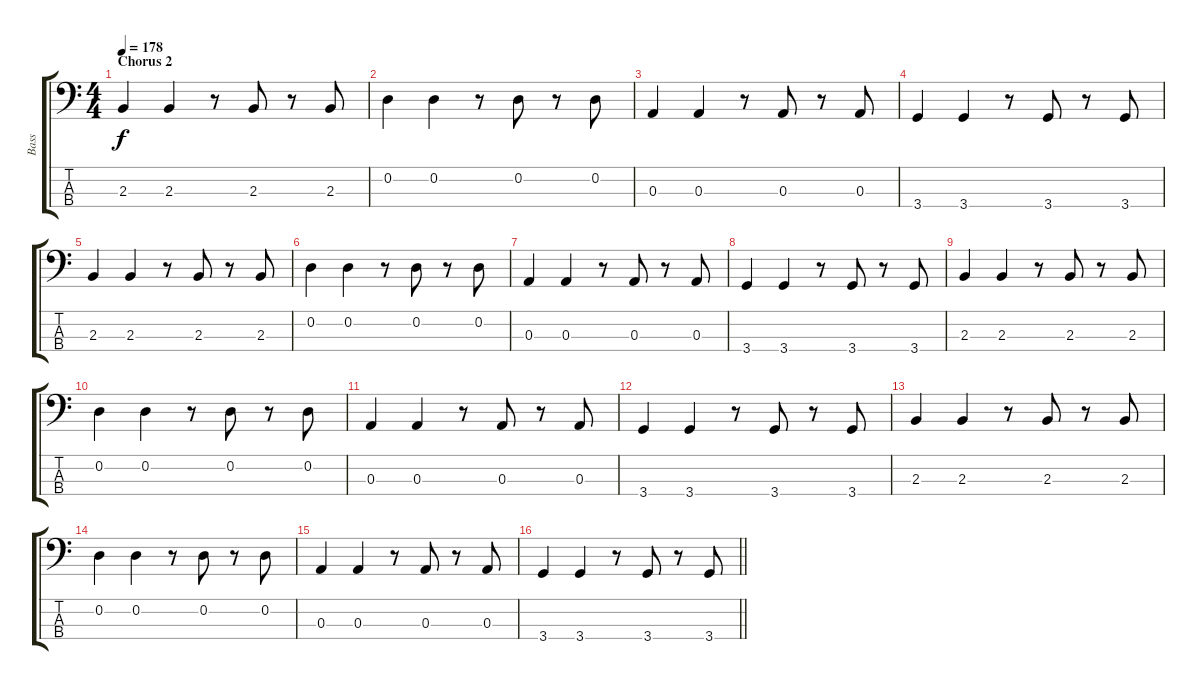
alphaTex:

\track ("Bass" "Bass") {instrument electricbassfinger}
\staff {score tabs}
\tuning (G2 D2 A1 E1) {hide}
\ts (4 4)
\section ("" "Chorus 2")
\tempo 178
\clef f4
\ks c
2.3.4{dy f} 2.3.4 r.8 2.3.8 r.8 2.3.8 |
0.2.4 0.2.4 r.8 0.2.8 r.8 0.2.8 |
0.3.4 0.3.4 r.8 0.3.8 r.8 0.3.8 |
3.4.4 3.4.4 r.8 3.4.8 r.8 3.4.8 |
2.3.4 2.3.4 r.8 2.3.8 r.8 2.3.8 |
0.2.4 0.2.4 r.8 0.2.8 r.8 0.2.8 |
0.3.4 0.3.4 r.8 0.3.8 r.8 0.3.8 |
3.4.4 3.4.4 r.8 3.4.8 r.8 3.4.8 |
2.3.4 2.3.4 r.8 2.3.8 r.8 2.3.8 |
0.2.4 0.2.4 r.8 0.2.8 r.8 0.2.8 |
0.3.4 0.3.4 r.8 0.3.8 r.8 0.3.8 |
3.4.4 3.4.4 r.8 3.4.8 r.8 3.4.8 |
2.3.4 2.3.4 r.8 2.3.8 r.8 2.3.8 |
0.2.4 0.2.4 r.8 0.2.8 r.8 0.2.8 |
0.3.4 0.3.4 r.8 0.3.8 r.8 0.3.8 |
\barLineRight lightlight
3.4.4 3.4.4 r.8 3.4.8 r.8 3.4.8
